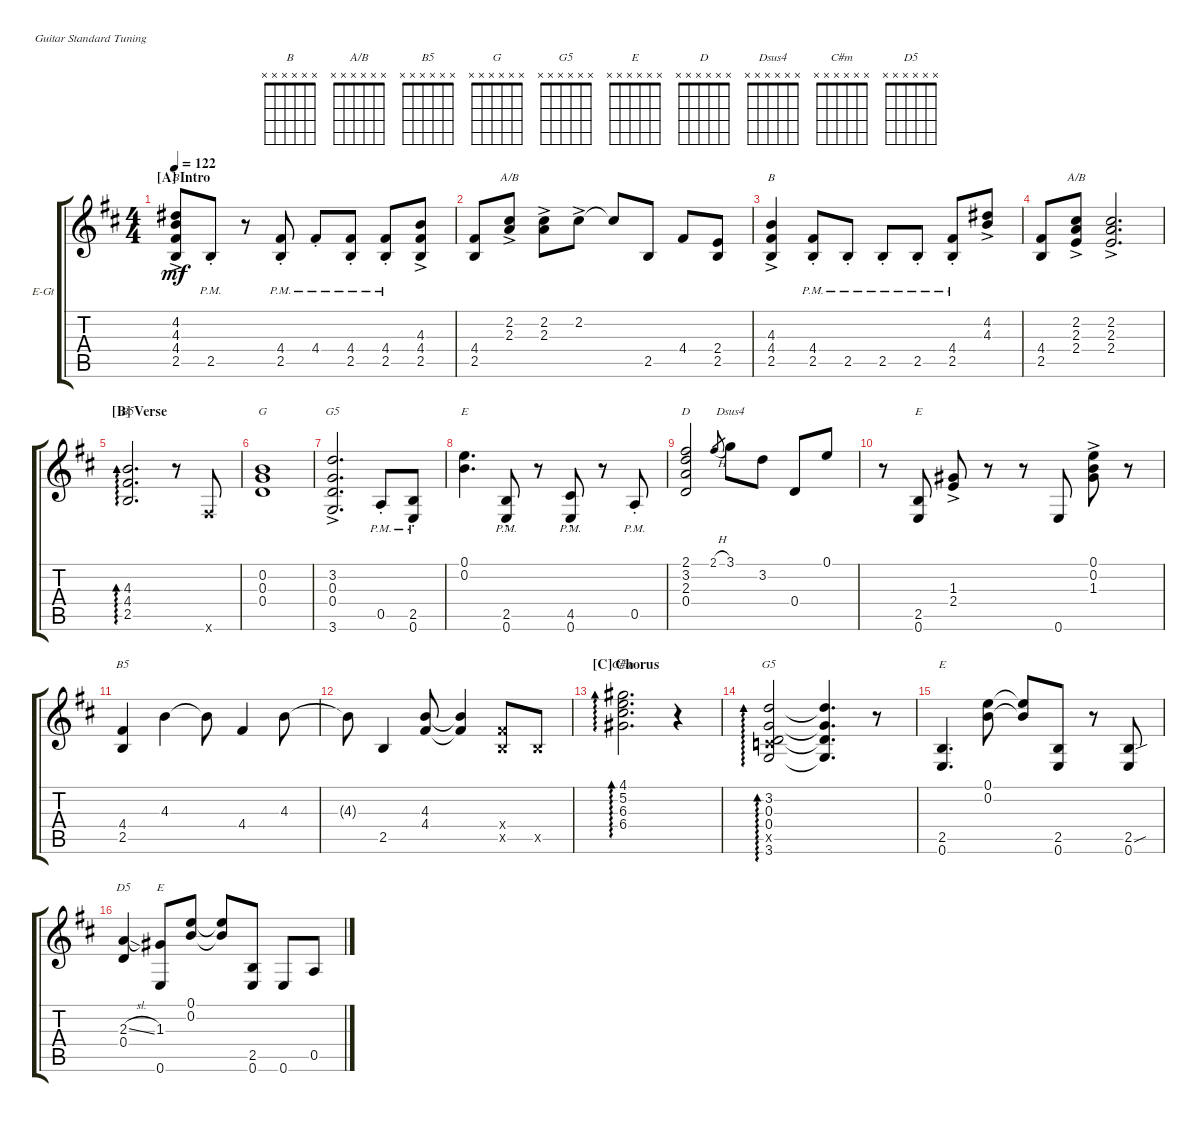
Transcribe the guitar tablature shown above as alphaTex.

\bracketExtendMode groupsimilarinstruments
\firstSystemTrackNameOrientation horizontal
\otherSystemsTrackNameOrientation horizontal
\track ("Gtr 1" "E-Gt") {instrument acousticgrandpiano}
\staff {score tabs}
\tuning (E4 B3 G3 D3 A2 E2)
\displaytranspose 12
\chord ("B" x x x x x x)
\chord ("A/B" x x x x x x)
\chord ("B5" x x x x x x)
\chord ("G" x x x x x x)
\chord ("G5" x x x x x x)
\chord ("E" x x x x x x)
\chord ("D" x x x x x x)
\chord ("Dsus4" x x x x x x)
\chord ("C#m" x x x x x x)
\chord ("D5" x x x x x x)
\ts (4 4)
\section ("A" "Intro")
\tempo 122
\clef g2
\ks d
(4.2{ac} 4.3{ac} 4.4{ac} 2.5{ac}).8{ch "B" dy mf instrument acousticgrandpiano} 2.5{pm st}.8 r.8 (4.4{pm st} 2.5{pm st}).8 4.4{pm st}.8 (4.4{pm st} 2.5{pm st}).8 (4.4{pm st} 2.5{pm st}).8 (4.3{ac} 4.4{ac} 2.5{ac}).8 |
(4.4 2.5).8 (2.2{ac} 2.3{ac}).8{ch "A/B"} (2.2{ac} 2.3{ac}).8 2.2{ac}.8 2.2{t}.8 2.5.8 4.4.8 (2.4 2.5).8 |
(4.3{ac} 4.4{ac} 2.5{ac}).4{ch "B"} (4.4{pm st} 2.5{pm st}).8 2.5{pm st}.8 2.5{pm st}.8 2.5{pm st}.8 (4.4{pm st} 2.5{pm st}).8 (4.2{ac} 4.3{ac}).8 |
(4.4 2.5).8 (2.2{ac} 2.3{ac} 2.4{ac}).8{ch "A/B"} (2.2{ac} 2.3{ac} 2.4{ac}).2{d} |
\section ("B" "Verse")
(4.3 4.4 2.5).2{d ad 0 ch "B5"} r.8 2.6{x}.8 |
(0.2 0.3 0.4).1{ch "G"} |
(3.2{ac} 0.3{ac} 0.4{ac} 3.6{ac}).2{d ch "G5"} 0.5{pm st}.8 (2.5{pm st} 0.6{pm st}).8 |
(0.1 0.2).4{d ch "E"} (2.5{pm st} 0.6{pm st}).8 r.8 (4.5{pm st} 0.6{pm st}).8 r.8 0.5{pm st}.8 |
(2.1 3.2 2.3 0.4).2{ch "D"} 2.1{h}.8{gr} 3.1.8{ch "Dsus4"} 3.2.8 0.4.8 0.1.8 |
r.8 (2.5 0.6).8{ch "E"} (1.3{ac} 2.4{ac}).8 r.8 r.8 0.6.8 (0.1{ac} 0.2{ac} 1.3{ac}).8 r.8 |
(4.4 2.5).4{ch "B5"} 4.3.4 4.3{t}.8 4.4.4 4.3.8 |
4.3{t}.8 2.5.4 (4.3 4.4).8 (4.3{t} 4.4{t}).4 (4.4{x} 2.5{x}).8 2.5{x}.8 |
\section ("C" "Chorus")
(4.1 5.2 6.3 6.4).2{d ad 0 ch "C#m"} r.4 |
(3.2 0.3 0.4 3.5{x} 3.6).2{ad 0 ch "G5"} (3.2{t} 0.3{t} 0.4{t} 3.6{t}).4{d} r.8 |
(2.5 0.6).4{d ch "E"} (0.1 0.2).8 (0.1{t} 0.2{t}).8 (2.5 0.6).8 r.8 (2.5{sou} 0.6).8 |
(2.3{sl} 0.4).4{ch "D5"} (1.3 0.6).8{ch "E"} (0.1 0.2).8 (0.1{t} 0.2{t}).8 (2.5 0.6).8 0.6.8 0.5.8
